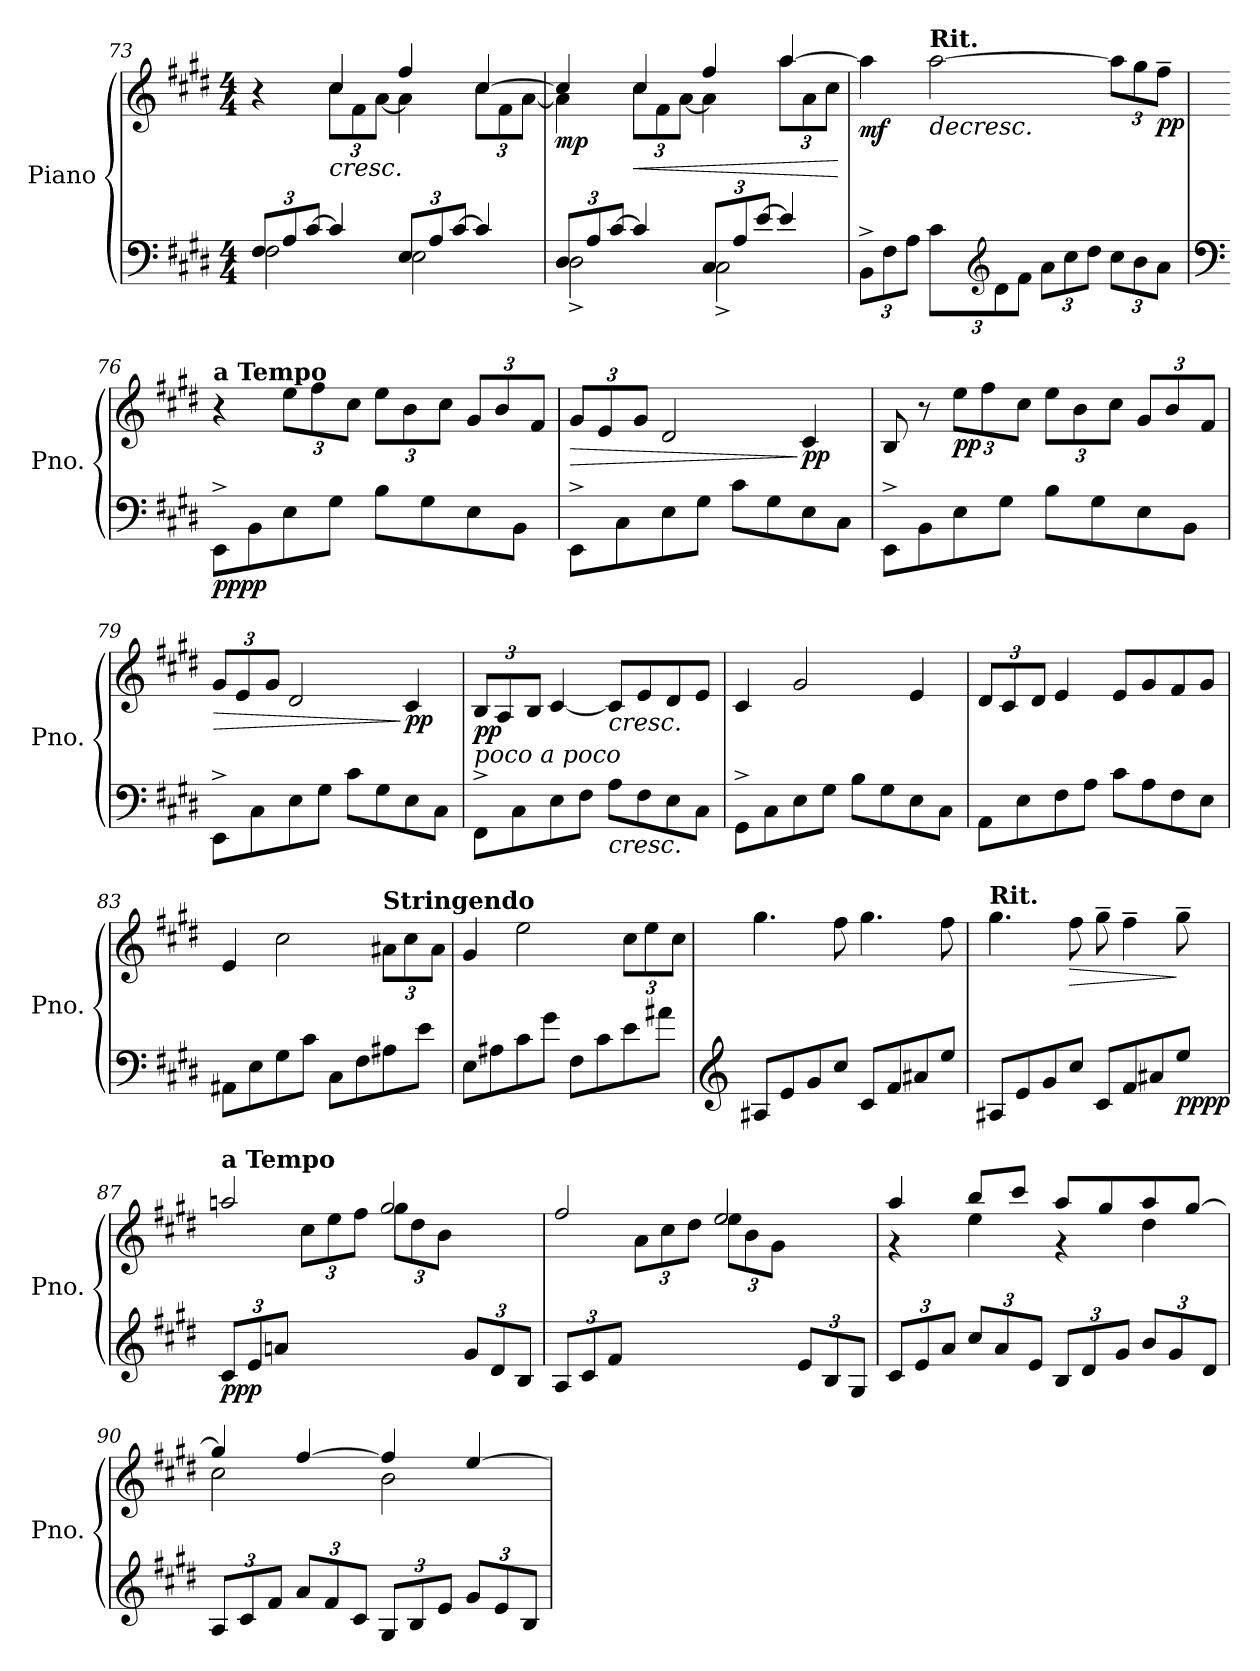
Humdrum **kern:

**kern	**kern	**dynam
*part1	*part1	*part1
*staff2	*staff1	*staff1/2
*I"Piano	*	*
*I'Pno.	*	*
!!LO:LB:g=z
*clefF4	*clefG2	*
*k[f#c#g#d#]	*k[f#c#g#d#]	*
*M4/4	*M4/4	*
*Xbrackettup	*	*
=73	=73	=73
*^	*^	*
12F#/L	2F#\	4r	4ryy	.
12A/	.	.	.	.
[12c#/J	.	.	.	.
!	!	!	!	!LO:HP:b
*	*	*	*Xbrackettup	*
4c#/]	.	4cc#/	12cc#\L	<
.	.	.	12f#\	.
.	.	.	[12a\J	.
12E/L	2E\	4ff#/	4a\]	.
12A/	.	.	.	.
[12c#/J	.	.	.	.
4c#/]	.	[4cc#/	12cc#\L	.
.	.	.	12f#\	.
.	.	.	[12a\J	.
=74	=74	=74	=74	=74
!	!	!	!	!LO:DY:b
12D#/L	2D#^\	4cc#/]	4a\]	mp
12A/	.	.	.	.
[12c#/J	.	.	.	.
!	!	!	!	!LO:HP:b
4c#/]	.	4cc#/	12cc#\L	<
.	.	.	12f#\	.
.	.	.	[12a\J	.
12C#/L	2C#^\	4ff#/	4a\]	.
12A/	.	.	.	.
[12e/J	.	.	.	.
4e/]	.	[4aa/	12aa\L	.
.	.	.	12a\	.
.	.	.	12cc#\J	.
*v	*v	*	*	*
*	*v	*v	*
.	.	[
=75	=75	=75
!	!	!LO:DY:b
12BB^\L	4aa\]	mf
12F#\	.	.
12A\J	.	.
!	!LO:TX:a:B:t=Rit.	!
!	!	!LO:HP:b
12c#\L	[2aa\	>
*clefG2	*	*
12d#\	.	.
12f#\J	.	.
*	*MM92	*
12a\L	.	.
12cc#\	.	.
12dd#\J	.	.
*	*MM36	*
12cc#\L	12aa\L]	.
12b\	12gg#\	.
!	!	!LO:DY:n=1:b
12a\J	12ff#~\J	[ pp
=76	=76	=76
*clefF4	*	*
!	!LO:TX:a:B:t=a Tempo	!
!	!	!LO:DY:b=2
!	!	!LO:DY:n=1:b
8EE^\L	4r	pp pp
8BB\	.	.
8E\	12ee\L	.
.	12ff#\	.
8G#\J	.	.
.	12cc#\J	.
8B\L	12ee\L	.
.	12b\	.
8G#\	.	.
.	12cc#\J	.
8E\	12g#/L	.
.	12b/	.
8BB\J	.	.
.	12f#/J	.
!!LO:LB:g=z
=77	=77	=77
!	!	!LO:HP:b
8EE^\L	12g#/L	>
.	12e/	.
8C#\	.	.
.	12g#/J	.
8E\	2d#/	.
8G#\J	.	.
8c#\L	.	.
8G#\	.	.
!	!	!LO:DY:n=1:b
8E\	4c#/	] pp
8C#\J	.	.
=78	=78	=78
8EE^\L	8B/	.
8BB\	8r	.
!	!	!LO:DY:b
8E\	12ee\L	pp
.	12ff#\	.
8G#\J	.	.
.	12cc#\J	.
8B\L	12ee\L	.
.	12b\	.
8G#\	.	.
.	12cc#\J	.
8E\	12g#/L	.
.	12b/	.
8BB\J	.	.
.	12f#/J	.
=79	=79	=79
!	!	!LO:HP:b
8EE^\L	12g#/L	>
.	12e/	.
8C#\	.	.
.	12g#/J	.
8E\	2d#/	.
8G#\J	.	.
8c#\L	.	.
8G#\	.	.
!	!	!LO:DY:n=1:b
8E\	4c#/	] pp
8C#\J	.	.
=80	=80	=80
!LO:TX:a:i:t=poco a poco	!	!
!	!	!LO:DY:b
8FF#^\L	12B/L	pp
.	12A/	.
8C#\	.	.
.	12B/J	.
8E\	[4c#/	.
8F#\J	.	.
!	!LO:TX:b:i:t=cresc.	!
!LO:TX:b:i:t=cresc.	!	!
8A\L	8c#/L]	.
8F#\	8e/	.
8E\	8d#/	.
8C#\J	8e/J	.
=81	=81	=81
8GG#^\L	4c#/	.
8C#\	.	.
8E\	2g#/	.
8G#\J	.	.
8B\L	.	.
8G#\	.	.
8E\	4e/	.
8C#\J	.	.
!!LO:PB:g=z
=82	=82	=82
8AA\L	12d#/L	.
.	12c#/	.
8E\	.	.
.	12d#/J	.
8F#\	4e/	.
8A\J	.	.
8c#\L	8e/L	.
8A\	8g#/	.
8F#\	8f#/	.
8E\J	8g#/J	.
=83	=83	=83
8AA#X\L	4e/	.
8E\	.	.
8G#\	2cc#\	.
8c#\J	.	.
8C#\L	.	.
8F#\	.	.
!	!LO:TX:a:B:t=Stringendo	!
8A#X\	12a#X\L	.
.	12cc#\	.
8e\J	.	.
.	12a#\J	.
=84	=84	=84
8E\L	4g#/	.
8A#X\	.	.
8c#\	2ee\	.
8g#\J	.	.
*	*MM150	*
8F#\L	.	.
8c#\	.	.
8e\	12cc#\L	.
.	12ee\	.
8a#X\J	.	.
.	12cc#\J	.
=85	=85	=85
*clefG2	*	*
*	*MM160	*
8A#X/L	4.gg#\	.
8e/	.	.
8g#/	.	.
8cc#/J	8ff#\	.
*	*MM150	*
8c#/L	4.gg#\	.
8f#/	.	.
8a#X/	.	.
8ee/J	8ff#\	.
=86	=86	=86
!	!LO:TX:a:B:t=Rit.	!
!	!	!LO:DY:b=2
!	!	!LO:DY:n=1:b
8A#X/L	4.gg#\	mp mf
8e/	.	.
8g#/	.	.
!	!	!LO:HP:b
8cc#/J	8ff#\	>
*	*MM80	*
8c#/L	8gg#~\	.
8f#/	4ff#~\	.
8a#X/	.	.
!	!	!LO:DY:n=2:b=2
!	!	!LO:DY:n=3:b
8ee/J	8gg#~\	] ] pp pp
!!LO:LB:g=z
=87	=87	=87
*^	*^	*
!	!	!LO:TX:a:B:t=a Tempo	!	!
!	!	!	!	!LO:DY:b=2
!	!	!	!	!LO:DY:n=1:b
12c#/L	2.ryy	2aan/	4ryy	pp p
12e/	.	.	.	.
12an/J	.	.	.	.
4ryy	.	.	12cc#\L	.
.	.	.	12ee\	.
.	.	.	12ff#\J	.
4ryy	.	2gg#/	12gg#\L	.
.	.	.	12dd#\	.
.	.	.	12b\J	.
12g#/L	4rgyy	.	4ryy	.
12d#/	.	.	.	.
12B/J	.	.	.	.
=88	=88	=88	=88	=88
12A/L	2.ryy	2ff#/	4ryy	.
12c#/	.	.	.	.
12f#/J	.	.	.	.
4ryy	.	.	12a\L	.
.	.	.	12cc#\	.
.	.	.	12dd#\J	.
4ryy	.	2ee/	12ee\L	.
.	.	.	12b\	.
.	.	.	12g#\J	.
12e/L	4reyy	.	4ryy	.
12B/	.	.	.	.
12G#/J	.	.	.	.
*v	*v	*	*	*
=89	=89	=89	=89
12c#/L	4aa/	4r	.
12e/	.	.	.
12a/J	.	.	.
12cc#/L	8bb/L	4ee\	.
12a/	.	.	.
.	8ccc#/J	.	.
12e/J	.	.	.
12B/L	8aa/L	4r	.
12d#/	.	.	.
.	8gg#/	.	.
12g#/J	.	.	.
12b/L	8aa/	4dd#\	.
12g#/	.	.	.
.	[8gg#/J	.	.
12d#/J	.	.	.
=90	=90	=90	=90
12A/L	4gg#/]	2cc#\	.
12c#/	.	.	.
12f#/J	.	.	.
12a/L	[4ff#/	.	.
12f#/	.	.	.
12c#/J	.	.	.
12G#/L	4ff#/]	2b\	.
12B/	.	.	.
12e/J	.	.	.
12g#/L	[4ee/	.	.
12e/	.	.	.
12B/J	.	.	.
*	*v	*v	*
=	=	=
*-	*-	*-
